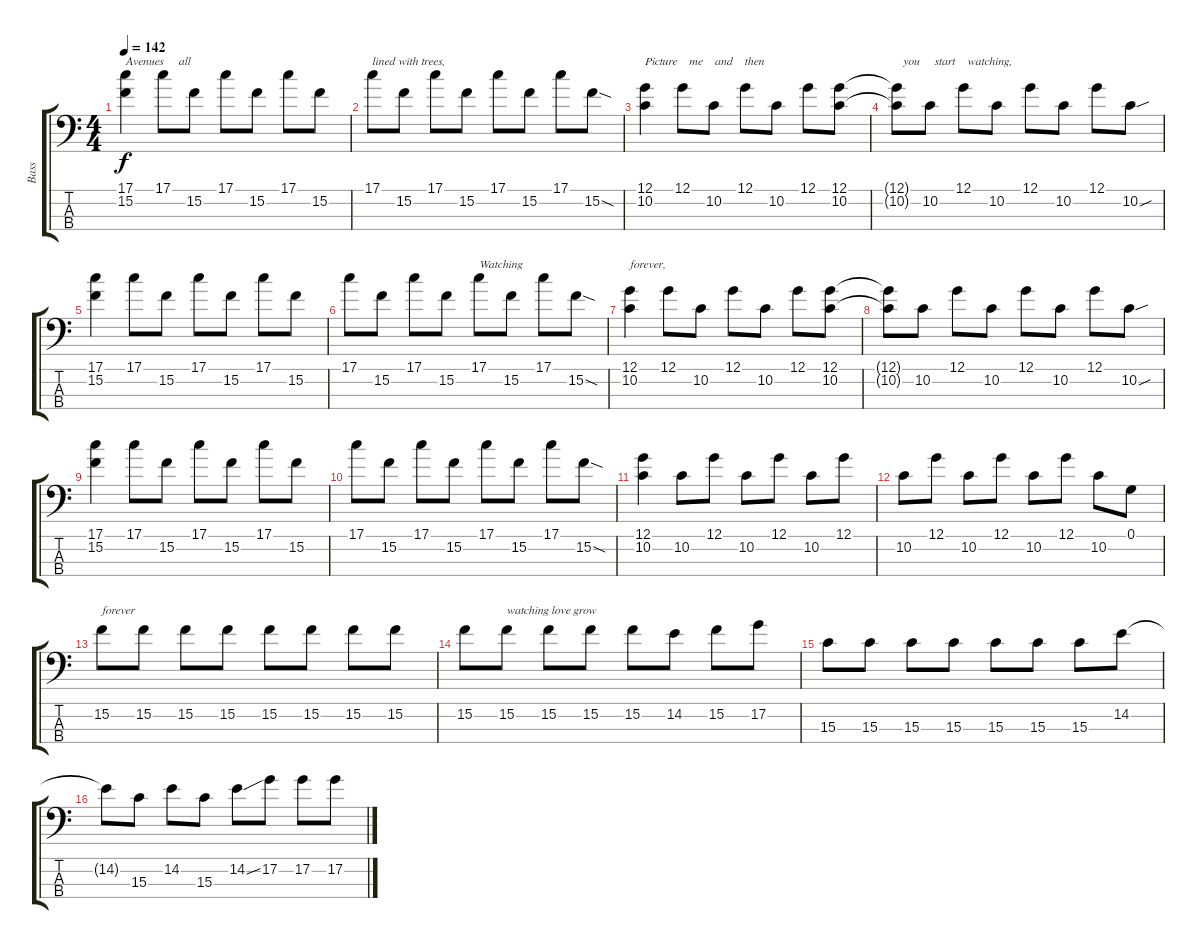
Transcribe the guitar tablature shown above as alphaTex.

\track ("Bass" "Bass") {instrument electricbassfinger}
\staff {score tabs}
\tuning (G2 D2 A1 E1) {hide}
\ts (4 4)
\tempo 142
\clef f4
\ks c
(17.1 15.2).4{txt "Avenues     all " dy f} 17.1.8 15.2.8 17.1.8 15.2.8 17.1.8 15.2.8 |
17.1.8{txt "lined with trees,"} 15.2.8 17.1.8 15.2.8 17.1.8 15.2.8 17.1.8 15.2{sod}.8 |
(12.1 10.2).4{txt "Picture    me    and    then "} 12.1.8 10.2.8 12.1.8 10.2.8 12.1.8 (12.1 10.2).8 |
(12.1{t} 10.2{t}).8{txt "  you     start    watching,"} 10.2.8 12.1.8 10.2.8 12.1.8 10.2.8 12.1.8 10.2{sou}.8 |
(17.1 15.2).4 17.1.8 15.2.8 17.1.8 15.2.8 17.1.8 15.2.8 |
17.1.8 15.2.8 17.1.8 15.2.8 17.1.8{txt "Watching "} 15.2.8 17.1.8 15.2{sod}.8 |
(12.1 10.2).4{txt "forever,"} 12.1.8 10.2.8 12.1.8 10.2.8 12.1.8 (12.1 10.2).8 |
(12.1{t} 10.2{t}).8 10.2.8 12.1.8 10.2.8 12.1.8 10.2.8 12.1.8 10.2{sou}.8 |
(17.1 15.2).4 17.1.8 15.2.8 17.1.8 15.2.8 17.1.8 15.2.8 |
17.1.8 15.2.8 17.1.8 15.2.8 17.1.8 15.2.8 17.1.8 15.2{sod}.8 |
(12.1 10.2).4 10.2.8 12.1.8 10.2.8 12.1.8 10.2.8 12.1.8 |
10.2.8 12.1.8 10.2.8 12.1.8 10.2.8 12.1.8 10.2.8 0.1.8 |
15.2.8{txt "forever"} 15.2.8 15.2.8 15.2.8 15.2.8 15.2.8 15.2.8 15.2.8 |
15.2.8 15.2.8{txt "watching love grow"} 15.2.8 15.2.8 15.2.8 14.2.8 15.2.8 17.2.8 |
15.3.8 15.3.8 15.3.8 15.3.8 15.3.8 15.3.8 15.3.8 14.2.8 |
14.2{t}.8 15.3.8 14.2.8 15.3.8 14.2{ss}.8 17.2.8 17.2.8 17.2.8
